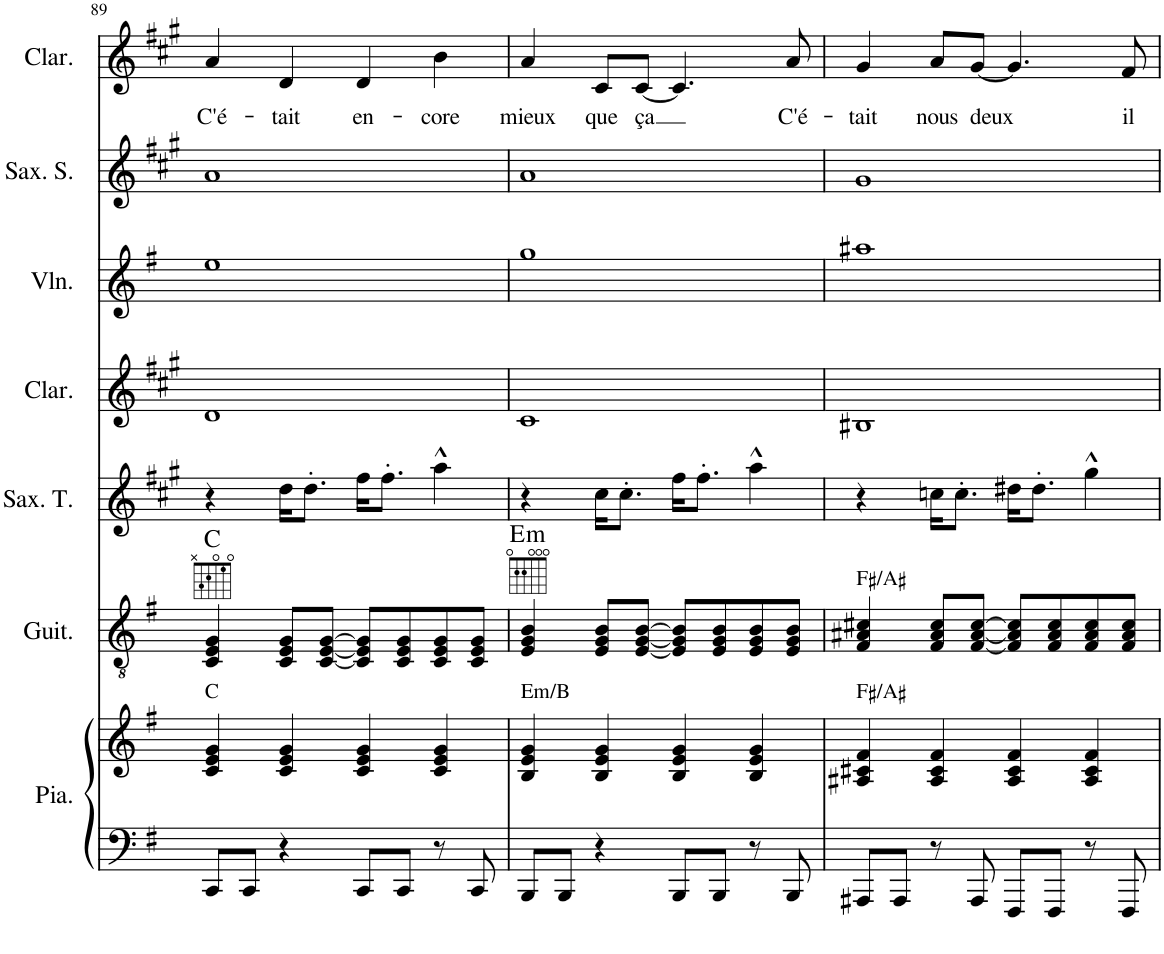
**kern	**kern	**kern	**harte	**kern	**kern	**kern	**kern	**kern	**text
*part7	*part7	*part6	*part6	*part5	*part4	*part3	*part2	*part1	*part1
*staff8	*staff7	*staff6	*	*staff5	*staff4	*staff3	*staff2	*staff1	*staff1
*I"Piano	*	*I"Guitare	*	*I"Saxophone Ténor	*I"Clarinette	*I"Violon	*I"Saxophone Soprano	*I"Clarinette	*
*I'Pia.	*	*I'Guit.	*	*I'Sax. T.	*I'Clar.	*I'Vln.	*I'Sax. S.	*I'Clar.	*
!!LO:PB:g=z
*clefF4	*clefG2	*clefGv2	*	*clefG2	*clefG2	*clefG2	*clefG2	*clefG2	*
*	*	*	*	*Trd8c14	*Trd1c2	*	*Trd1c2	*Trd1c2	*
*k[f#]	*k[f#]	*k[f#]	*	*k[f#c#g#]	*k[f#c#g#]	*k[f#]	*k[f#c#g#]	*k[f#c#g#]	*
*M4/4	*M4/4	*M4/4	*	*M4/4	*M4/4	*M4/4	*M4/4	*M4/4	*
=89	=89	=89	=89	=89	=89	=89	=89	=89	=89
!	!LO:TX:a:t=C	!	!	!	!	!	!	!	!
!	!	!	!	!	!	!	!	!	!LO:LY:b
8CC/L	4c/ 4e/ 4g/	4C/ 4E/ 4G/	C:maj	4r	1d	1ee	1a	4a/	C'é-
8CC/J	.	.	.	.	.	.	.	.	.
!	!	!	!	!	!	!	!	!	!LO:LY:b
4r	4c/ 4e/ 4g/	8C/ 8E/ 8G/L	.	16dd\KL	.	.	.	4d/	-tait
.	.	.	.	8.dd'\J	.	.	.	.	.
.	.	[8C/ [8E/ [8G/J	.	.	.	.	.	.	.
!	!	!	!	!	!	!	!	!	!LO:LY:b
8CC/L	4c/ 4e/ 4g/	8C/] 8E/] 8G/]L	.	16ff#\KL	.	.	.	4d/	en-
.	.	.	.	8.ff#'\J	.	.	.	.	.
8CC/J	.	8C/ 8E/ 8G/	.	.	.	.	.	.	.
!	!	!	!	!	!	!	!	!	!LO:LY:b
8r	4c/ 4e/ 4g/	8C/ 8E/ 8G/	.	4aa^^\	.	.	.	4b\	-core
8CC/	.	8C/ 8E/ 8G/J	.	.	.	.	.	.	.
=90	=90	=90	=90	=90	=90	=90	=90	=90	=90
!	!LO:TX:a:t=Em/B	!	!	!	!	!	!	!	!
!	!	!	!LO:H:kt=m	!	!	!	!	!	!LO:LY:b
8BBB/L	4B/ 4e/ 4g/	4E/ 4G/ 4B/	E:min	4r	1c#	1gg	1a	4a/	mieux
8BBB/J	.	.	.	.	.	.	.	.	.
!	!	!	!	!	!	!	!	!	!LO:LY:b
4r	4B/ 4e/ 4g/	8E/ 8G/ 8B/L	.	16cc#\KL	.	.	.	8c#/L	que
.	.	.	.	8.cc#'\J	.	.	.	.	.
!	!	!	!	!	!	!	!	!	!LO:LY:b
.	.	[8E/ [8G/ [8B/J	.	.	.	.	.	[8c#/J	ça
8BBB/L	4B/ 4e/ 4g/	8E/] 8G/] 8B/]L	.	16ff#\KL	.	.	.	4.c#/]	.
.	.	.	.	8.ff#'\J	.	.	.	.	.
8BBB/J	.	8E/ 8G/ 8B/	.	.	.	.	.	.	.
8r	4B/ 4e/ 4g/	8E/ 8G/ 8B/	.	4aa^^\	.	.	.	.	.
!	!	!	!	!	!	!	!	!	!LO:LY:b
8BBB/	.	8E/ 8G/ 8B/J	.	.	.	.	.	8a/	C'é-
=91	=91	=91	=91	=91	=91	=91	=91	=91	=91
!	!	!LO:TX:a:t=F♯/A♯	!	!	!	!	!	!	!
!	!LO:TX:a:t=F♯/A♯	!	!	!	!	!	!	!	!
!	!	!	!	!	!	!	!	!	!LO:LY:b
8AAA#X/L	4A#X/ 4c#X/ 4f#/	4F#/ 4A#X/ 4c#X/	.	4r	1B#X	1aa#X	1g#	4g#/	-tait
8AAA#/J	.	.	.	.	.	.	.	.	.
!	!	!	!	!	!	!	!	!	!LO:LY:b
8r	4A#/ 4c#/ 4f#/	8F#/ 8A#/ 8c#/L	.	16ccn\KL	.	.	.	8a/L	nous
.	.	.	.	8.cc'\J	.	.	.	.	.
!	!	!	!	!	!	!	!	!	!LO:LY:b
8AAA#/	.	[8F#/ [8A#/ [8c#/J	.	.	.	.	.	[8g#/J	deux
8FFF#/L	4A#/ 4c#/ 4f#/	8F#/] 8A#/] 8c#/]L	.	16dd#X\KL	.	.	.	4.g#/]	.
.	.	.	.	8.dd#'\J	.	.	.	.	.
8FFF#/J	.	8F#/ 8A#/ 8c#/	.	.	.	.	.	.	.
8r	4A#/ 4c#/ 4f#/	8F#/ 8A#/ 8c#/	.	4gg#^^\	.	.	.	.	.
!	!	!	!	!	!	!	!	!	!LO:LY:b
8FFF#/	.	8F#/ 8A#/ 8c#/J	.	.	.	.	.	8f#/	il
=	=	=	=	=	=	=	=	=	=
*-	*-	*-	*-	*-	*-	*-	*-	*-	*-
